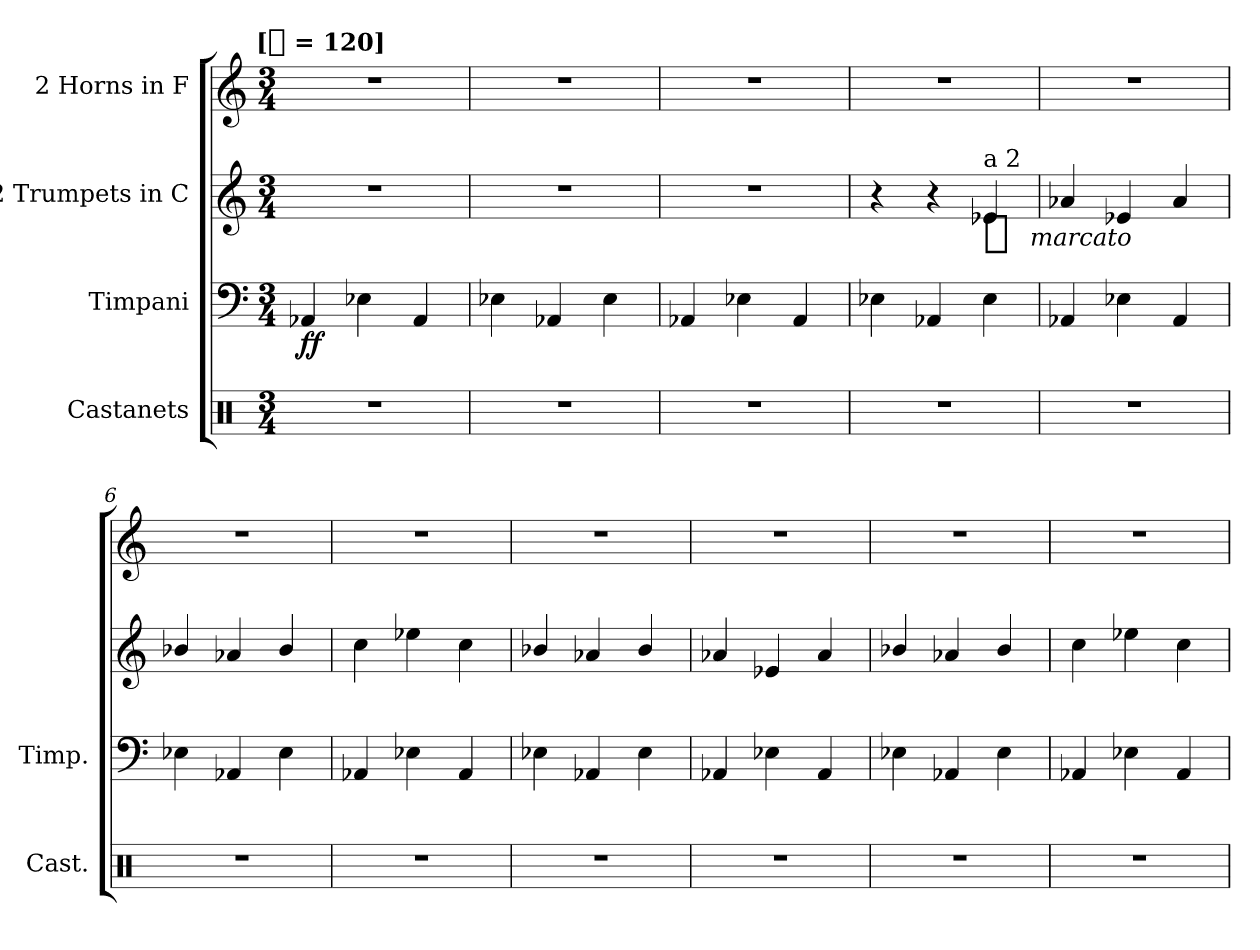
**kern	**kern	**dynam	**kern	**dynam	**kern
*part4	*part3	*part3	*part2	*part2	*part1
*staff4	*staff3	*staff3	*staff2	*staff2	*staff1
*I"Castanets	*I"Timpani	*	*I"2 Trumpets in C	*	*I"2 Horns in F
*I'Cast.	*I'Timp.	*	*	*	*
*clefX	*clefF4	*	*clefG2	*	*clefG2
*	*	*	*	*	*ITrd4c7
*k[]	*k[]	*	*k[]	*	*k[b-]
!!LO:TX:omd:t=[[quarter] = 120]
*M3/4	*M3/4	*	*M3/4	*	*M3/4
*MM120	*MM120	*	*MM120	*	*MM120
=1	=1	=1	=1	=1	=1
4%3r	4AA-X	ff	4%3r	.	4%3r
.	4E-X	.	.	.	.
.	4AA-	.	.	.	.
=2	=2	=2	=2	=2	=2
4%3r	4E-X	.	4%3r	.	4%3r
.	4AA-X	.	.	.	.
.	4E-	.	.	.	.
=3	=3	=3	=3	=3	=3
4%3r	4AA-X	.	4%3r	.	4%3r
.	4E-X	.	.	.	.
.	4AA-	.	.	.	.
=4	=4	=4	=4	=4	=4
4%3r	4E-X	.	4r	.	4%3r
.	4AA-X	.	4r	.	.
!	!	!	!LO:TX:a:t=a 2	!	!
!	!	!	!	!LO:DY:t=%s marcato	!
.	4E-	.	4e-X	f	.
=5	=5	=5	=5	=5	=5
4%3r	4AA-X	.	4a-X	.	4%3r
.	4E-X	.	4e-X	.	.
.	4AA-	.	4a-	.	.
=6	=6	=6	=6	=6	=6
4%3r	4E-X	.	4b-X/	.	4%3r
.	4AA-X	.	4a-X	.	.
.	4E-	.	4b-/	.	.
=7	=7	=7	=7	=7	=7
4%3r	4AA-X	.	4cc	.	4%3r
.	4E-X	.	4ee-X	.	.
.	4AA-	.	4cc	.	.
=8	=8	=8	=8	=8	=8
4%3r	4E-X	.	4b-X/	.	4%3r
.	4AA-X	.	4a-X	.	.
.	4E-	.	4b-/	.	.
=9	=9	=9	=9	=9	=9
4%3r	4AA-X	.	4a-X	.	4%3r
.	4E-X	.	4e-X	.	.
.	4AA-	.	4a-	.	.
=10	=10	=10	=10	=10	=10
4%3r	4E-X	.	4b-X/	.	4%3r
.	4AA-X	.	4a-X	.	.
.	4E-	.	4b-/	.	.
=11	=11	=11	=11	=11	=11
4%3r	4AA-X	.	4cc	.	4%3r
.	4E-X	.	4ee-X	.	.
.	4AA-	.	4cc	.	.
=	=	=	=	=	=
*-	*-	*-	*-	*-	*-
